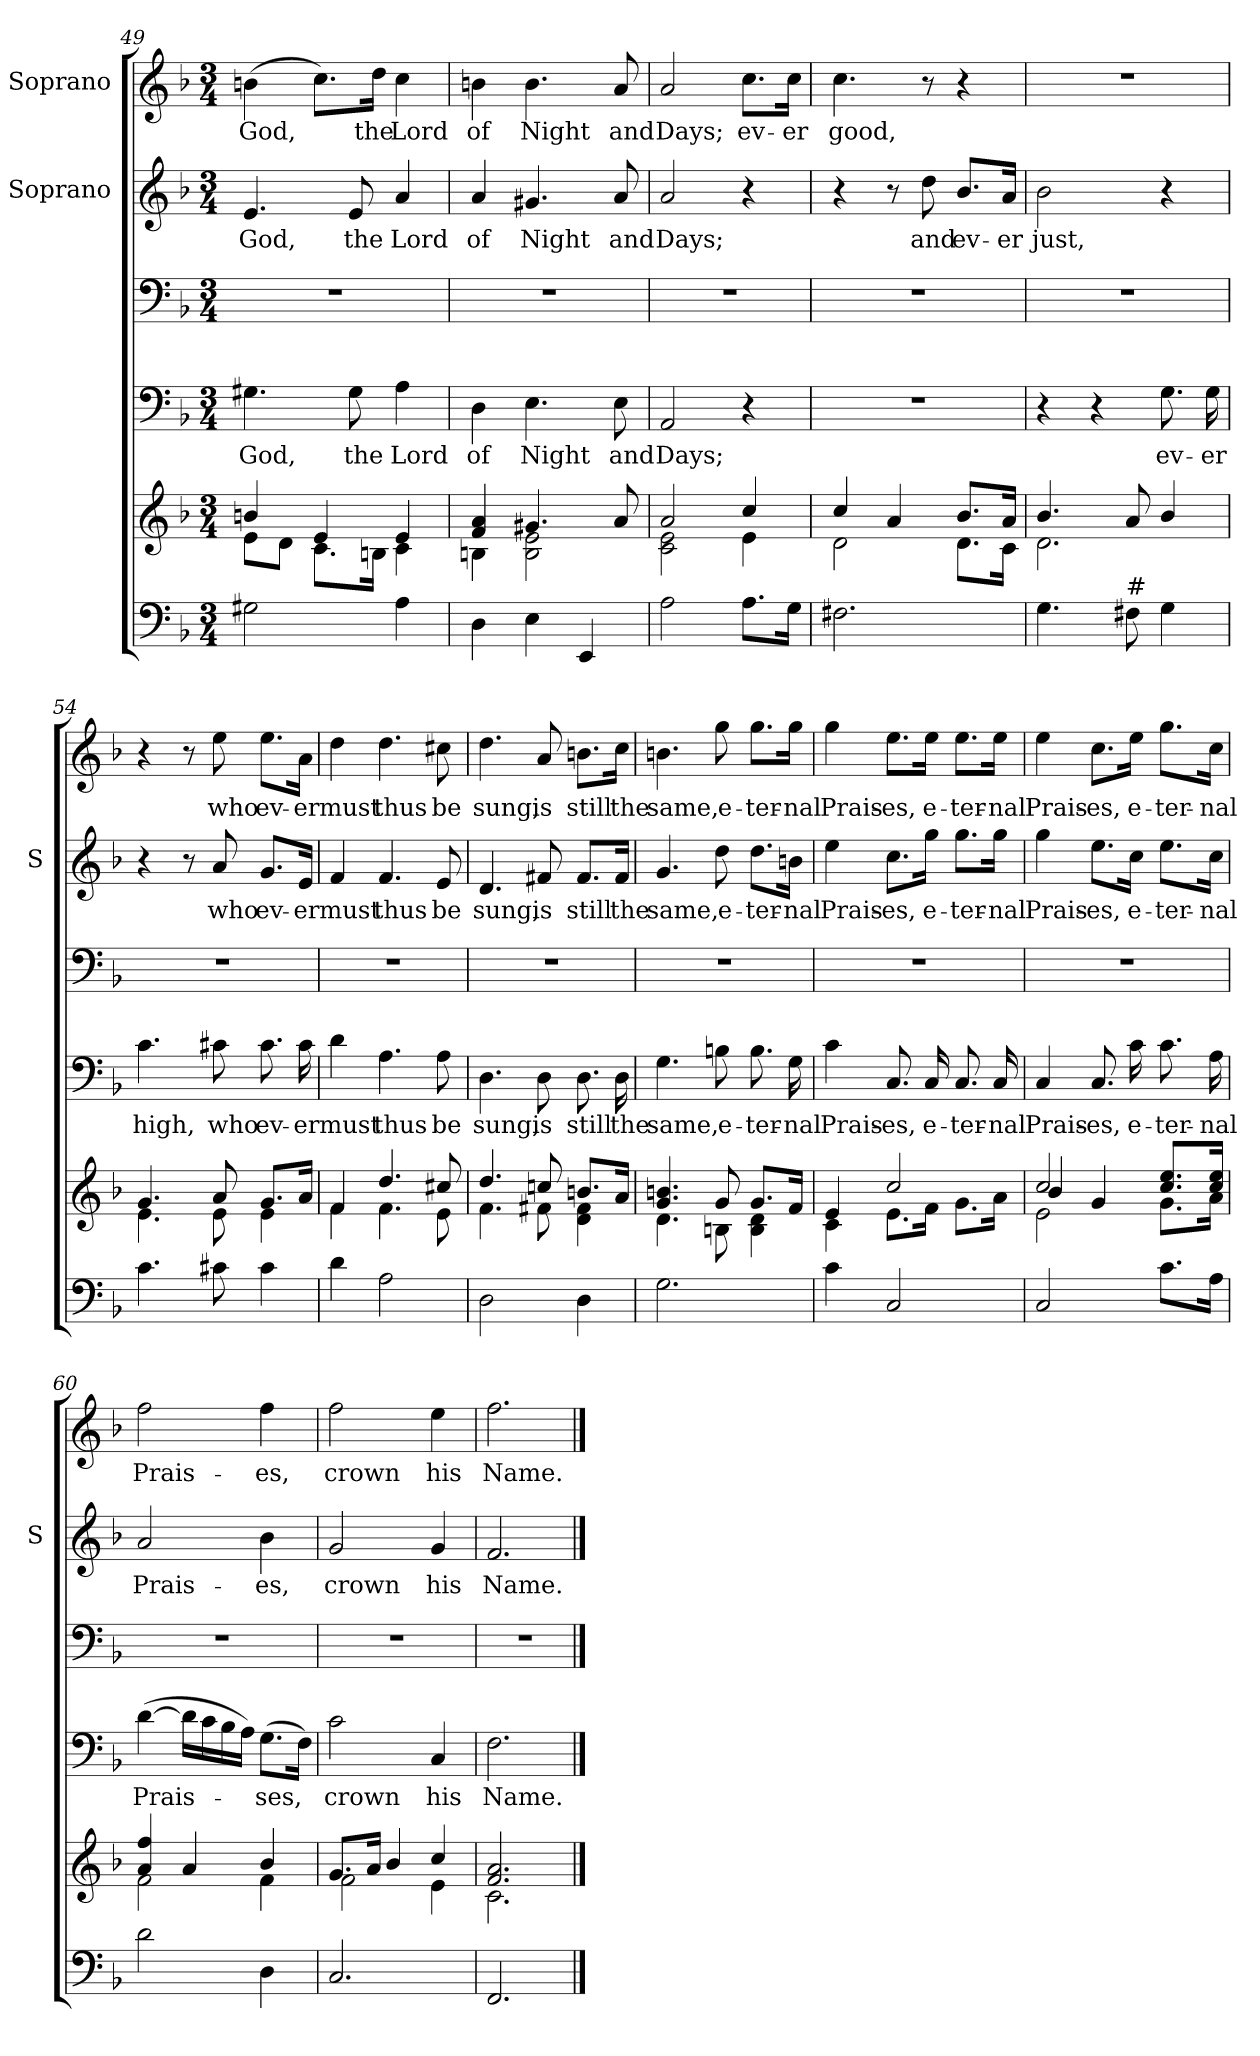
**kern	**kern	**kern	**text	**kern	**kern	**text	**kern	**text
*part5	*part5	*part4	*part4	*part3	*part2	*part2	*part1	*part1
*staff6	*staff5	*staff4	*staff4	*staff3	*staff2	*staff2	*staff1	*staff1
*	*	*	*	*	*I"Soprano	*	*I"Soprano	*
*	*	*	*	*	*I'S	*	*	*
!!LO:LB:g=z
*clefF4	*clefG2	*clefF4	*	*clefF4	*clefG2	*	*clefG2	*
*	*	*	*	*	*	*	*ITrd7c12	*
*k[b-]	*k[b-]	*k[b-]	*	*k[b-]	*k[b-]	*	*k[b-]	*
*F:	*F:	*F:	*	*F:	*F:	*	*F:	*
*M3/4	*M3/4	*M3/4	*	*M3/4	*M3/4	*	*M3/4	*
=49	=49	=49	=49	=49	=49	=49	=49	=49
*	*^	*	*	*	*	*	*	*
!	!	!	!	!LO:LY:b	!LO:N:vis=1	!	!LO:LY:b	!	!LO:LY:b
2G#X\	4bn/	8e\L	4.G#X\	God,	2.r	4.e/	God,	(>4Bn\	God,
.	.	8d\J	.	.	.	.	.	.	.
.	4e/	8.c\L	.	.	.	.	.	8.c\L)	.
!	!	!	!	!LO:LY:b	!	!	!LO:LY:b	!	!
.	.	.	8G#\	the	.	8e/	the	.	.
!	!	!	!	!	!	!	!	!	!LO:LY:b
.	.	16Bn\Jk	.	.	.	.	.	16d\Jk	the
!	!	!	!	!LO:LY:b	!	!	!LO:LY:b	!	!LO:LY:b
4A\	4e/	4c\	4A\	Lord	.	4a/	Lord	4c\	Lord
=50	=50	=50	=50	=50	=50	=50	=50	=50	=50
!	!	!	!	!LO:LY:b	!LO:N:vis=1	!	!LO:LY:b	!	!LO:LY:b
4D\	4f/ 4a/	4Bn\	4D\	of	2.r	4a/	of	4Bn\	of
!	!	!	!	!LO:LY:b	!	!	!LO:LY:b	!	!LO:LY:b
4E\	4.g#X/	2B\ 2e\	4.E\	Night	.	4.g#X/	Night	4.B\	Night
4EE/	.	.	.	.	.	.	.	.	.
!	!	!	!	!LO:LY:b	!	!	!LO:LY:b	!	!LO:LY:b
.	8a/	.	8E\	and	.	8a/	and	8A/	and
=51	=51	=51	=51	=51	=51	=51	=51	=51	=51
!	!	!	!	!LO:LY:b	!LO:N:vis=1	!	!LO:LY:b	!	!LO:LY:b
2A\	2a/	2c\ 2e\	2AA/	Days;	2.r	2a/	Days;	2A/	Days;
!	!	!	!	!	!	!	!	!	!LO:LY:b
8.A\L	4cc/	4e\	4r	.	.	4r	.	8.c\L	ev-
!	!	!	!	!	!	!	!	!	!LO:LY:b
16G\Jk	.	.	.	.	.	.	.	16c\Jk	-er
=52	=52	=52	=52	=52	=52	=52	=52	=52	=52
!	!	!	!LO:N:vis=1	!	!LO:N:vis=1	!	!	!	!LO:LY:b
2.F#X\	4cc/	2d\	2.r	.	2.r	4r	.	4.c\	good,
.	4a/	.	.	.	.	8r	.	.	.
!	!	!	!	!	!	!	!LO:LY:b	!	!
.	.	.	.	.	.	8dd\	and	8r	.
!	!	!	!	!	!	!	!LO:LY:b	!	!
.	8.b-/L	8.d\L	.	.	.	8.b-/L	ev-	4r	.
!	!	!	!	!	!	!	!LO:LY:b	!	!
.	16a/Jk	16c\Jk	.	.	.	16a/Jk	-er	.	.
=53	=53	=53	=53	=53	=53	=53	=53	=53	=53
!	!	!	!	!	!LO:N:vis=1	!	!LO:LY:b	!LO:N:vis=1	!
4.G\	4.b-/	2.d\	4r	.	2.r	2b-\	just,	2.r	.
.	.	.	4r	.	.	.	.	.	.
!LO:TX:a:t=#	!	!	!	!	!	!	!	!	!
8F#\	8a/	.	.	.	.	.	.	.	.
!	!	!	!	!LO:LY:b	!	!	!	!	!
4G\	4b-/	.	8.G\	ev-	.	4r	.	.	.
!	!	!	!	!LO:LY:b	!	!	!	!	!
.	.	.	16G\	-er	.	.	.	.	.
!!LO:PB:g=z
=54	=54	=54	=54	=54	=54	=54	=54	=54	=54
!	!	!	!	!LO:LY:b	!LO:N:vis=1	!	!	!	!
4.c\	4.g/	4.e\	4.c\	high,	2.r	4r	.	4r	.
.	.	.	.	.	.	8r	.	8r	.
!	!	!	!	!LO:LY:b	!	!	!LO:LY:b	!	!LO:LY:b
8c#X\	8a/	8e\	8c#X\	who	.	8a/	who	8e\	who
!	!	!	!	!LO:LY:b	!	!	!LO:LY:b	!	!LO:LY:b
4c#\	8.g/L	4e\	8.c#\	ev-	.	8.g/L	ev-	8.e\L	ev-
!	!	!	!	!LO:LY:b	!	!	!LO:LY:b	!	!LO:LY:b
.	16a/Jk	.	16c#\	-er	.	16e/Jk	-er	16A\Jk	-er
=55	=55	=55	=55	=55	=55	=55	=55	=55	=55
!	!	!	!	!LO:LY:b	!LO:N:vis=1	!	!LO:LY:b	!	!LO:LY:b
4d\	4f/	4f\	4d\	must	2.r	4f/	must	4d\	must
!	!	!	!	!LO:LY:b	!	!	!LO:LY:b	!	!LO:LY:b
2A\	4.dd/	4.f\	4.A\	thus	.	4.f/	thus	4.d\	thus
!	!	!	!	!LO:LY:b	!	!	!LO:LY:b	!	!LO:LY:b
.	8cc#X/	8e\	8A\	be	.	8e/	be	8c#X\	be
=56	=56	=56	=56	=56	=56	=56	=56	=56	=56
!	!	!	!	!LO:LY:b	!LO:N:vis=1	!	!LO:LY:b	!	!LO:LY:b
2D\	4.dd/	4.f\	4.D\	sung,	2.r	4.d/	sung,	4.d\	sung,
!	!	!	!	!LO:LY:b	!	!	!LO:LY:b	!	!LO:LY:b
.	8ccn/	8f#X\	8D\	is	.	8f#X/	is	8A/	is
!	!	!	!	!LO:LY:b	!	!	!LO:LY:b	!	!LO:LY:b
4D\	8.bn/L	4d\ 4f#\	8.D\	still	.	8.f#/L	still	8.Bn\L	still
!	!	!	!	!LO:LY:b	!	!	!LO:LY:b	!	!LO:LY:b
.	16a/Jk	.	16D\	the	.	16f#/Jk	the	16c\Jk	the
=57	=57	=57	=57	=57	=57	=57	=57	=57	=57
!	!	!	!	!LO:LY:b	!LO:N:vis=1	!	!LO:LY:b	!	!LO:LY:b
2.G\	4.g/ 4.bn/	4.d\	4.G\	same,	2.r	4.g/	same,	4.Bn\	same,
!	!	!	!	!LO:LY:b	!	!	!LO:LY:b	!	!LO:LY:b
.	8g/	8Bn\	8Bn\	e-	.	8dd\	e-	8g\	e-
!	!	!	!	!LO:LY:b	!	!	!LO:LY:b	!	!LO:LY:b
.	8.g/L	4B\ 4d\	8.B\	-ter-	.	8.dd\L	-ter-	8.g\L	-ter-
!	!	!	!	!LO:LY:b	!	!	!LO:LY:b	!	!LO:LY:b
.	16f/Jk	.	16G\	-nal	.	16bn\Jk	-nal	16g\Jk	-nal
!!LO:LB:g=z
=58	=58	=58	=58	=58	=58	=58	=58	=58	=58
!	!	!	!	!LO:LY:b	!LO:N:vis=1	!	!LO:LY:b	!	!LO:LY:b
4c\	4e/	4c\	4c\	Prais-	2.r	4ee\	Prais-	4g\	Prais-
!	!	!	!	!LO:LY:b	!	!	!LO:LY:b	!	!LO:LY:b
2C/	2cc/	8.e\L	8.C/	-es,	.	8.cc\L	-es,	8.e\L	-es,
!	!	!	!	!LO:LY:b	!	!	!LO:LY:b	!	!LO:LY:b
.	.	16f\Jk	16C/	e-	.	16gg\Jk	e-	16e\Jk	e-
!	!	!	!	!LO:LY:b	!	!	!LO:LY:b	!	!LO:LY:b
.	.	8.g\L	8.C/	-ter-	.	8.gg\L	-ter-	8.e\L	-ter-
!	!	!	!	!LO:LY:b	!	!	!LO:LY:b	!	!LO:LY:b
.	.	16a\Jk	16C/	-nal	.	16gg\Jk	-nal	16e\Jk	-nal
=59	=59	=59	=59	=59	=59	=59	=59	=59	=59
*	*	*^	*	*	*	*	*	*	*
!	!	!	!	!	!LO:LY:b	!LO:N:vis=1	!	!LO:LY:b	!	!LO:LY:b
2C/	2cc/	2e\	4b-/	4C/	Prais-	2.r	4gg\	Prais-	4e\	Prais-
!	!	!	!	!	!LO:LY:b	!	!	!LO:LY:b	!	!LO:LY:b
.	.	.	4g/	8.C/	-es,	.	8.ee\L	-es,	8.c\L	-es,
!	!	!	!	!	!LO:LY:b	!	!	!LO:LY:b	!	!LO:LY:b
.	.	.	.	16c\	e-	.	16cc\Jk	e-	16e\Jk	e-
!	!	!	!	!	!LO:LY:b	!	!	!LO:LY:b	!	!LO:LY:b
8.c\L	8.cc/ 8.ee/L	8.g\L	8ryy	8.c\	-ter-	.	8.ee\L	-ter-	8.g\L	-ter-
.	.	.	8ryy	.	.	.	.	.	.	.
!	!	!	!	!	!LO:LY:b	!	!	!LO:LY:b	!	!LO:LY:b
16A\Jk	16cc/ 16ee/Jk	16a\Jk	.	16A\	-nal	.	16cc\Jk	-nal	16c\Jk	-nal
*	*	*v	*v	*	*	*	*	*	*	*
=60	=60	=60	=60	=60	=60	=60	=60	=60	=60
!	!	!	!	!LO:LY:b	!LO:N:vis=1	!	!LO:LY:b	!	!LO:LY:b
2d\	4a/ 4ff/	2f\	(>[>4d\	Prais-	2.r	2a/	Prais-	2f\	Prais-
.	4a/	.	16d\LL]	.	.	.	.	.	.
.	.	.	16c\	.	.	.	.	.	.
.	.	.	16B-\	.	.	.	.	.	.
.	.	.	16A\JJ)	.	.	.	.	.	.
!	!	!	!	!LO:LY:b	!	!	!LO:LY:b	!	!LO:LY:b
4D\	4b-/	4f\	(>8.G\L	-ses,	.	4b-\	-es,	4f\	-es,
.	.	.	16F\Jk)	.	.	.	.	.	.
=61	=61	=61	=61	=61	=61	=61	=61	=61	=61
!	!	!	!	!LO:LY:b	!LO:N:vis=1	!	!LO:LY:b	!	!LO:LY:b
2.C/	8.g/L	2f\	2c\	crown	2.r	2g/	crown	2f\	crown
.	16a/Jk	.	.	.	.	.	.	.	.
.	4b-/	.	.	.	.	.	.	.	.
!	!	!	!	!LO:LY:b	!	!	!LO:LY:b	!	!LO:LY:b
.	4cc/	4e\	4C/	his	.	4g/	his	4e\	his
=62	=62	=62	=62	=62	=62	=62	=62	=62	=62
!	!	!	!	!LO:LY:b	!LO:N:vis=1	!	!LO:LY:b	!	!LO:LY:b
2.FF/	2.f/ 2.a/	2.c\	2.F\	Name.	2.r	2.f/	Name.	2.f\	Name.
*	*v	*v	*	*	*	*	*	*	*
==	==	==	==	==	==	==	==	==
*-	*-	*-	*-	*-	*-	*-	*-	*-
